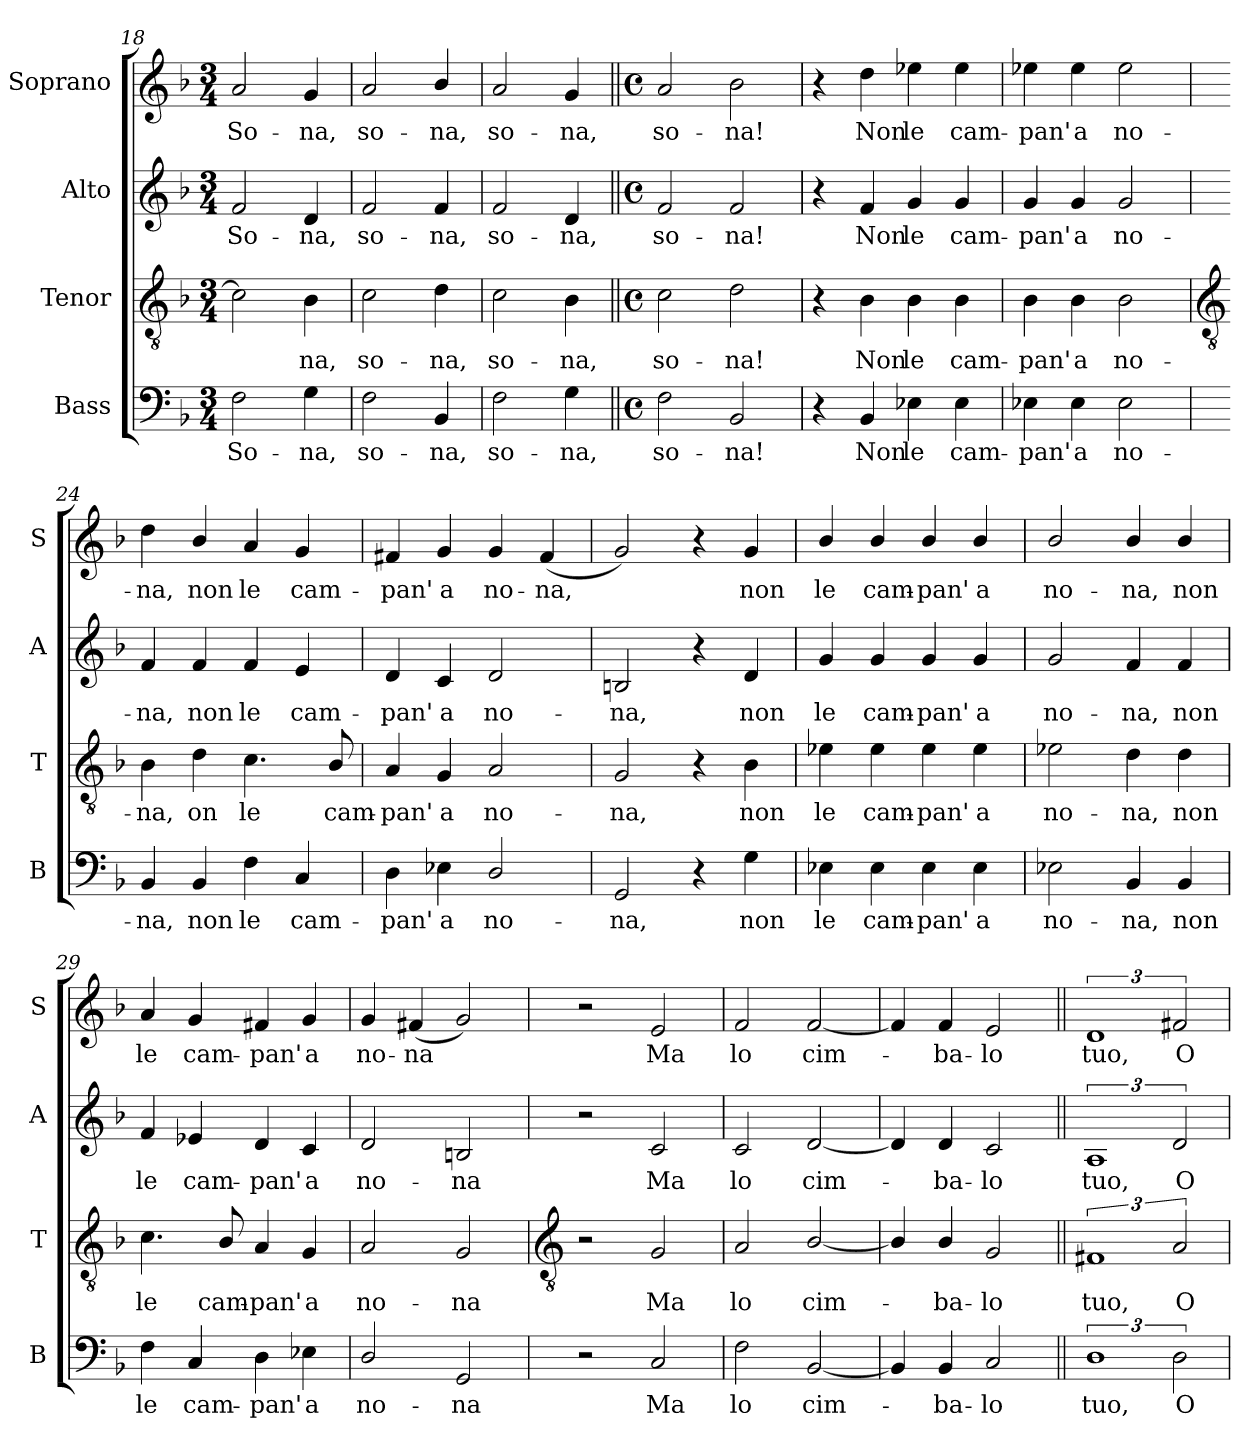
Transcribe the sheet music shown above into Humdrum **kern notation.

**kern	**text	**kern	**text	**kern	**text	**kern	**text
*part4	*part4	*part3	*part3	*part2	*part2	*part1	*part1
*staff4	*staff4	*staff3	*staff3	*staff2	*staff2	*staff1	*staff1
*I"Bass	*	*I"Tenor	*	*I"Alto	*	*I"Soprano	*
*I'B	*	*I'T	*	*I'A	*	*I'S	*
*clefF4	*	*clefGv2	*	*clefG2	*	*clefG2	*
*k[b-]	*	*k[b-]	*	*k[b-]	*	*k[b-]	*
*F:	*	*F:	*	*F:	*	*F:	*
*M3/4	*	*M3/4	*	*M3/4	*	*M3/4	*
=18	=18	=18	=18	=18	=18	=18	=18
!	!LO:LY:b	!	!	!	!LO:LY:b	!	!LO:LY:b
2F	So-	2c]	.	2f	So-	2a	So-
!	!LO:LY:b	!	!LO:LY:b	!	!LO:LY:b	!	!LO:LY:b
4G	-na,	4B-	na,	4d	-na,	4g	-na,
=19	=19	=19	=19	=19	=19	=19	=19
!	!LO:LY:b	!	!LO:LY:b	!	!LO:LY:b	!	!LO:LY:b
2F	so-	2c	so-	2f	so-	2a	so-
!	!LO:LY:b	!	!LO:LY:b	!	!LO:LY:b	!	!LO:LY:b
4BB-	-na,	4d	-na,	4f	-na,	4b-/	-na,
=20	=20	=20	=20	=20	=20	=20	=20
!	!LO:LY:b	!	!LO:LY:b	!	!LO:LY:b	!	!LO:LY:b
2F	so-	2c	so-	2f	so-	2a	so-
!	!LO:LY:b	!	!LO:LY:b	!	!LO:LY:b	!	!LO:LY:b
4G	-na,	4B-	-na,	4d	-na,	4g	-na,
=21||	=21||	=21||	=21||	=21||	=21||	=21||	=21||
*M4/4	*	*M4/4	*	*M4/4	*	*M4/4	*
*met(c)	*	*met(c)	*	*met(c)	*	*met(c)	*
!	!LO:LY:b	!	!LO:LY:b	!	!LO:LY:b	!	!LO:LY:b
2F	so-	2c	so-	2f	so-	2a	so-
!	!LO:LY:b	!	!LO:LY:b	!	!LO:LY:b	!	!LO:LY:b
2BB-	-na!	2d	-na!	2f	-na!	2b-	-na!
=22	=22	=22	=22	=22	=22	=22	=22
4r	.	4r	.	4r	.	4r	.
!	!LO:LY:b	!	!LO:LY:b	!	!LO:LY:b	!	!LO:LY:b
4BB-	Non	4B-	Non	4f	Non	4dd	Non
!	!LO:LY:b	!	!LO:LY:b	!	!LO:LY:b	!	!LO:LY:b
4E-X	le	4B-	le	4g	le	4ee-X	le
!	!LO:LY:b	!	!LO:LY:b	!	!LO:LY:b	!	!LO:LY:b
4E-	cam-	4B-	cam-	4g	cam-	4ee-	cam-
=23	=23	=23	=23	=23	=23	=23	=23
!	!LO:LY:b	!	!LO:LY:b	!	!LO:LY:b	!	!LO:LY:b
4E-X	-pan'	4B-	-pan'	4g	-pan'	4ee-X	-pan'
!	!LO:LY:b	!	!LO:LY:b	!	!LO:LY:b	!	!LO:LY:b
4E-	a	4B-	a	4g	a	4ee-	a
!	!LO:LY:b	!	!LO:LY:b	!	!LO:LY:b	!	!LO:LY:b
2E-	no-	2B-	no-	2g	no-	2ee-	no-
!!LO:LB:g=z
=24	=24	=24	=24	=24	=24	=24	=24
*	*	*clefGv2	*	*	*	*	*
!	!LO:LY:b	!	!LO:LY:b	!	!LO:LY:b	!	!LO:LY:b
4BB-	-na,	4B-	-na,	4f	-na,	4dd	-na,
!	!LO:LY:b	!	!LO:LY:b	!	!LO:LY:b	!	!LO:LY:b
4BB-	non	4d	on	4f	non	4b-/	non
!	!LO:LY:b	!	!LO:LY:b	!	!LO:LY:b	!	!LO:LY:b
4F	le	4.c	le	4f	le	4a	le
!	!LO:LY:b	!	!	!	!LO:LY:b	!	!LO:LY:b
4C	cam-	.	.	4e	cam-	4g	cam-
!	!	!	!LO:LY:b	!	!	!	!
.	.	8B-/	cam-	.	.	.	.
=25	=25	=25	=25	=25	=25	=25	=25
!	!LO:LY:b	!	!LO:LY:b	!	!LO:LY:b	!	!LO:LY:b
4D	-pan'	4A	-pan'	4d	-pan'	4f#	-pan'
!	!LO:LY:b	!	!LO:LY:b	!	!LO:LY:b	!	!LO:LY:b
4E-X	a	4G	a	4c	a	4g	a
!	!LO:LY:b	!	!LO:LY:b	!	!LO:LY:b	!	!LO:LY:b
2D/	no-	2A	no-	2d	no-	4g	no-
!	!	!	!	!	!	!	!LO:LY:b
.	.	.	.	.	.	(<4f#	-na,
=26	=26	=26	=26	=26	=26	=26	=26
!	!LO:LY:b	!	!LO:LY:b	!	!LO:LY:b	!	!
2GG	-na,	2G	-na,	2Bn	-na,	2g)	.
4r	.	4r	.	4r	.	4r	.
!	!LO:LY:b	!	!LO:LY:b	!	!LO:LY:b	!	!LO:LY:b
4G	non	4B-	non	4d	non	4g	non
=27	=27	=27	=27	=27	=27	=27	=27
!	!LO:LY:b	!	!LO:LY:b	!	!LO:LY:b	!	!LO:LY:b
4E-X	le	4e-X	le	4g	le	4b-/	le
!	!LO:LY:b	!	!LO:LY:b	!	!LO:LY:b	!	!LO:LY:b
4E-	cam-	4e-	cam-	4g	cam-	4b-/	cam-
!	!LO:LY:b	!	!LO:LY:b	!	!LO:LY:b	!	!LO:LY:b
4E-	-pan'	4e-	-pan'	4g	-pan'	4b-/	-pan'
!	!LO:LY:b	!	!LO:LY:b	!	!LO:LY:b	!	!LO:LY:b
4E-	a	4e-	a	4g	a	4b-/	a
=28	=28	=28	=28	=28	=28	=28	=28
!	!LO:LY:b	!	!LO:LY:b	!	!LO:LY:b	!	!LO:LY:b
2E-X	no-	2e-X	no-	2g	no-	2b-/	no-
!	!LO:LY:b	!	!LO:LY:b	!	!LO:LY:b	!	!LO:LY:b
4BB-	-na,	4d	-na,	4f	-na,	4b-/	-na,
!	!LO:LY:b	!	!LO:LY:b	!	!LO:LY:b	!	!LO:LY:b
4BB-	non	4d	non	4f	non	4b-/	non
=29	=29	=29	=29	=29	=29	=29	=29
!	!LO:LY:b	!	!LO:LY:b	!	!LO:LY:b	!	!LO:LY:b
4F	le	4.c	le	4f	le	4a	le
!	!LO:LY:b	!	!	!	!LO:LY:b	!	!LO:LY:b
4C	cam-	.	.	4e-	cam-	4g	cam-
!	!	!	!LO:LY:b	!	!	!	!
.	.	8B-/	cam-	.	.	.	.
!	!LO:LY:b	!	!LO:LY:b	!	!LO:LY:b	!	!LO:LY:b
4D	-pan'	4A	-pan'	4d	-pan'	4f#X	-pan'
!	!LO:LY:b	!	!LO:LY:b	!	!LO:LY:b	!	!LO:LY:b
4E-X	a	4G	a	4c	a	4g	a
=30	=30	=30	=30	=30	=30	=30	=30
!	!LO:LY:b	!	!LO:LY:b	!	!LO:LY:b	!	!LO:LY:b
2D/	no-	2A	no-	2d	no-	4g	no-
!	!	!	!	!	!	!	!LO:LY:b
.	.	.	.	.	.	(<4f#X	-na
!	!LO:LY:b	!	!LO:LY:b	!	!LO:LY:b	!	!
2GG	-na	2G	-na	2Bn	-na	2g)	.
!!LO:LB:g=z
=31	=31	=31	=31	=31	=31	=31	=31
*	*	*clefGv2	*	*	*	*	*
2r	.	2r	.	2r	.	2r	.
!	!LO:LY:b	!	!LO:LY:b	!	!LO:LY:b	!	!LO:LY:b
2C	Ma	2G	Ma	2c	Ma	2e	Ma
=32	=32	=32	=32	=32	=32	=32	=32
!	!LO:LY:b	!	!LO:LY:b	!	!LO:LY:b	!	!LO:LY:b
2F	lo	2A	lo	2c	lo	2f	lo
!	!LO:LY:b	!	!LO:LY:b	!	!LO:LY:b	!	!LO:LY:b
[2BB-	cim-	[2B-/	cim-	[2d	cim-	[2f	cim-
=33	=33	=33	=33	=33	=33	=33	=33
4BB-]	.	4B-/]	.	4d]	.	4f]	.
!	!LO:LY:b	!	!LO:LY:b	!	!LO:LY:b	!	!LO:LY:b
4BB-	ba-	4B-/	ba-	4d	ba-	4f	ba-
!	!LO:LY:b	!	!LO:LY:b	!	!LO:LY:b	!	!LO:LY:b
2C	-lo	2G	-lo	2c	-lo	2e	-lo
=34||	=34||	=34||	=34||	=34||	=34||	=34||	=34||
!	!LO:LY:b	!	!LO:LY:b	!	!LO:LY:b	!	!LO:LY:b
3%2D	tuo,	3%2F#X	tuo,	3%2A	tuo,	3%2d	tuo,
!	!LO:LY:b	!	!LO:LY:b	!	!LO:LY:b	!	!LO:LY:b
3D	O	3A	O	3d	O	3f#X	O
=	=	=	=	=	=	=	=
*-	*-	*-	*-	*-	*-	*-	*-
